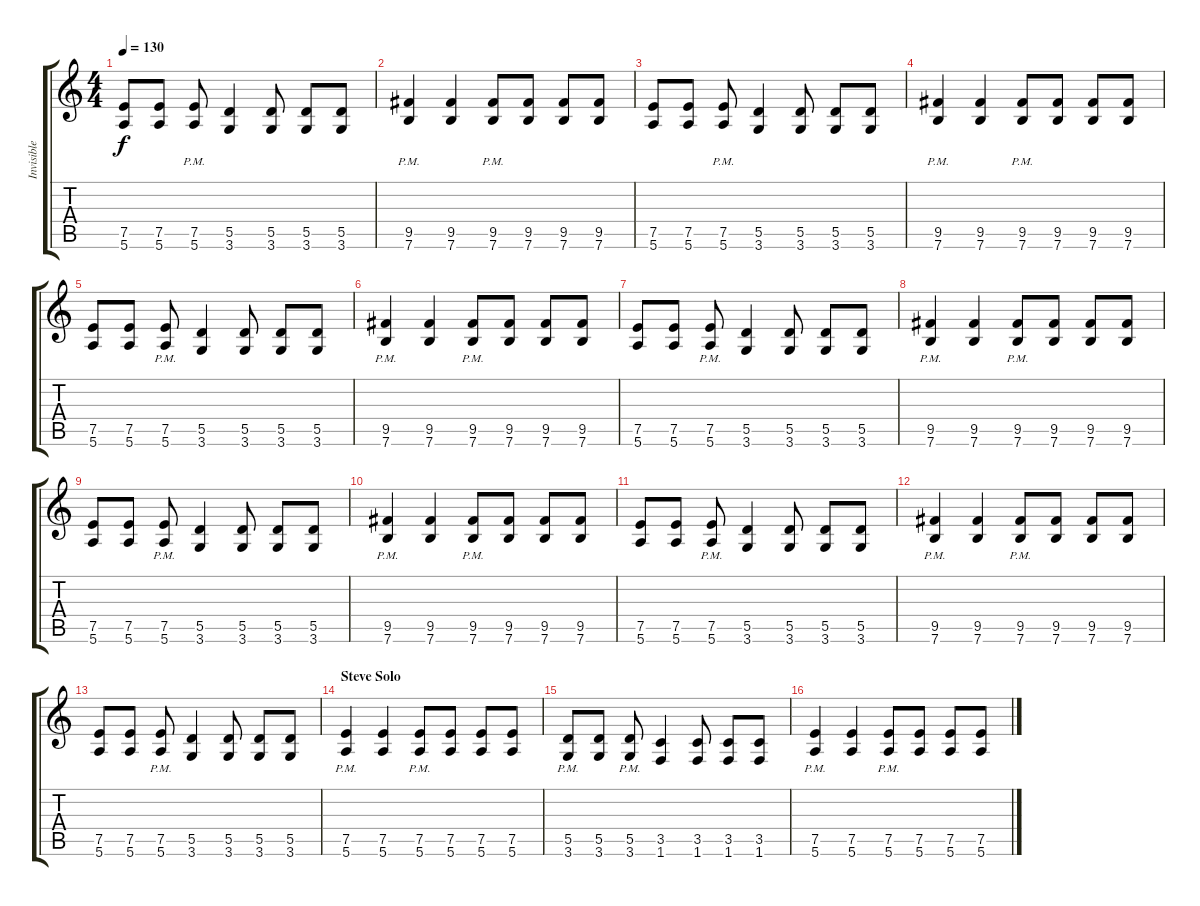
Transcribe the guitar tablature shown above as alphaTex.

\track ("Invisible Guitarist !" "Invisible ") {instrument distortionguitar}
\staff {score tabs}
\tuning (E4 B3 G3 D3 A2 E2) {hide}
\ts (4 4)
\tempo 130
\clef g2
\ks c
(7.5 5.6).8{dy f} (7.5 5.6).8 (7.5{pm} 5.6{pm}).8 (5.5 3.6).4 (5.5 3.6).8 (5.5 3.6).8 (5.5 3.6).8 |
(9.5{pm} 7.6{pm}).4 (9.5 7.6).4 (9.5{pm} 7.6{pm}).8 (9.5 7.6).8 (9.5 7.6).8 (9.5 7.6).8 |
(7.5 5.6).8 (7.5 5.6).8 (7.5{pm} 5.6{pm}).8 (5.5 3.6).4 (5.5 3.6).8 (5.5 3.6).8 (5.5 3.6).8 |
(9.5{pm} 7.6{pm}).4 (9.5 7.6).4 (9.5{pm} 7.6{pm}).8 (9.5 7.6).8 (9.5 7.6).8 (9.5 7.6).8 |
(7.5 5.6).8 (7.5 5.6).8 (7.5{pm} 5.6{pm}).8 (5.5 3.6).4 (5.5 3.6).8 (5.5 3.6).8 (5.5 3.6).8 |
(9.5{pm} 7.6{pm}).4 (9.5 7.6).4 (9.5{pm} 7.6{pm}).8 (9.5 7.6).8 (9.5 7.6).8 (9.5 7.6).8 |
(7.5 5.6).8 (7.5 5.6).8 (7.5{pm} 5.6{pm}).8 (5.5 3.6).4 (5.5 3.6).8 (5.5 3.6).8 (5.5 3.6).8 |
(9.5{pm} 7.6{pm}).4 (9.5 7.6).4 (9.5{pm} 7.6{pm}).8 (9.5 7.6).8 (9.5 7.6).8 (9.5 7.6).8 |
(7.5 5.6).8 (7.5 5.6).8 (7.5{pm} 5.6{pm}).8 (5.5 3.6).4 (5.5 3.6).8 (5.5 3.6).8 (5.5 3.6).8 |
(9.5{pm} 7.6{pm}).4 (9.5 7.6).4 (9.5{pm} 7.6{pm}).8 (9.5 7.6).8 (9.5 7.6).8 (9.5 7.6).8 |
(7.5 5.6).8 (7.5 5.6).8 (7.5{pm} 5.6{pm}).8 (5.5 3.6).4 (5.5 3.6).8 (5.5 3.6).8 (5.5 3.6).8 |
(9.5{pm} 7.6{pm}).4 (9.5 7.6).4 (9.5{pm} 7.6{pm}).8 (9.5 7.6).8 (9.5 7.6).8 (9.5 7.6).8 |
(7.5 5.6).8 (7.5 5.6).8 (7.5{pm} 5.6{pm}).8 (5.5 3.6).4 (5.5 3.6).8 (5.5 3.6).8 (5.5 3.6).8 |
\section ("" "Steve Solo")
(7.5{pm} 5.6{pm}).4 (7.5 5.6).4 (7.5{pm} 5.6{pm}).8 (7.5 5.6).8 (7.5 5.6).8 (7.5 5.6).8 |
(5.5{pm} 3.6{pm}).8 (5.5 3.6).8 (5.5{pm} 3.6{pm}).8 (3.5 1.6).4 (3.5 1.6).8 (3.5 1.6).8 (3.5 1.6).8 |
(7.5{pm} 5.6{pm}).4 (7.5 5.6).4 (7.5{pm} 5.6{pm}).8 (7.5 5.6).8 (7.5 5.6).8 (7.5 5.6).8
